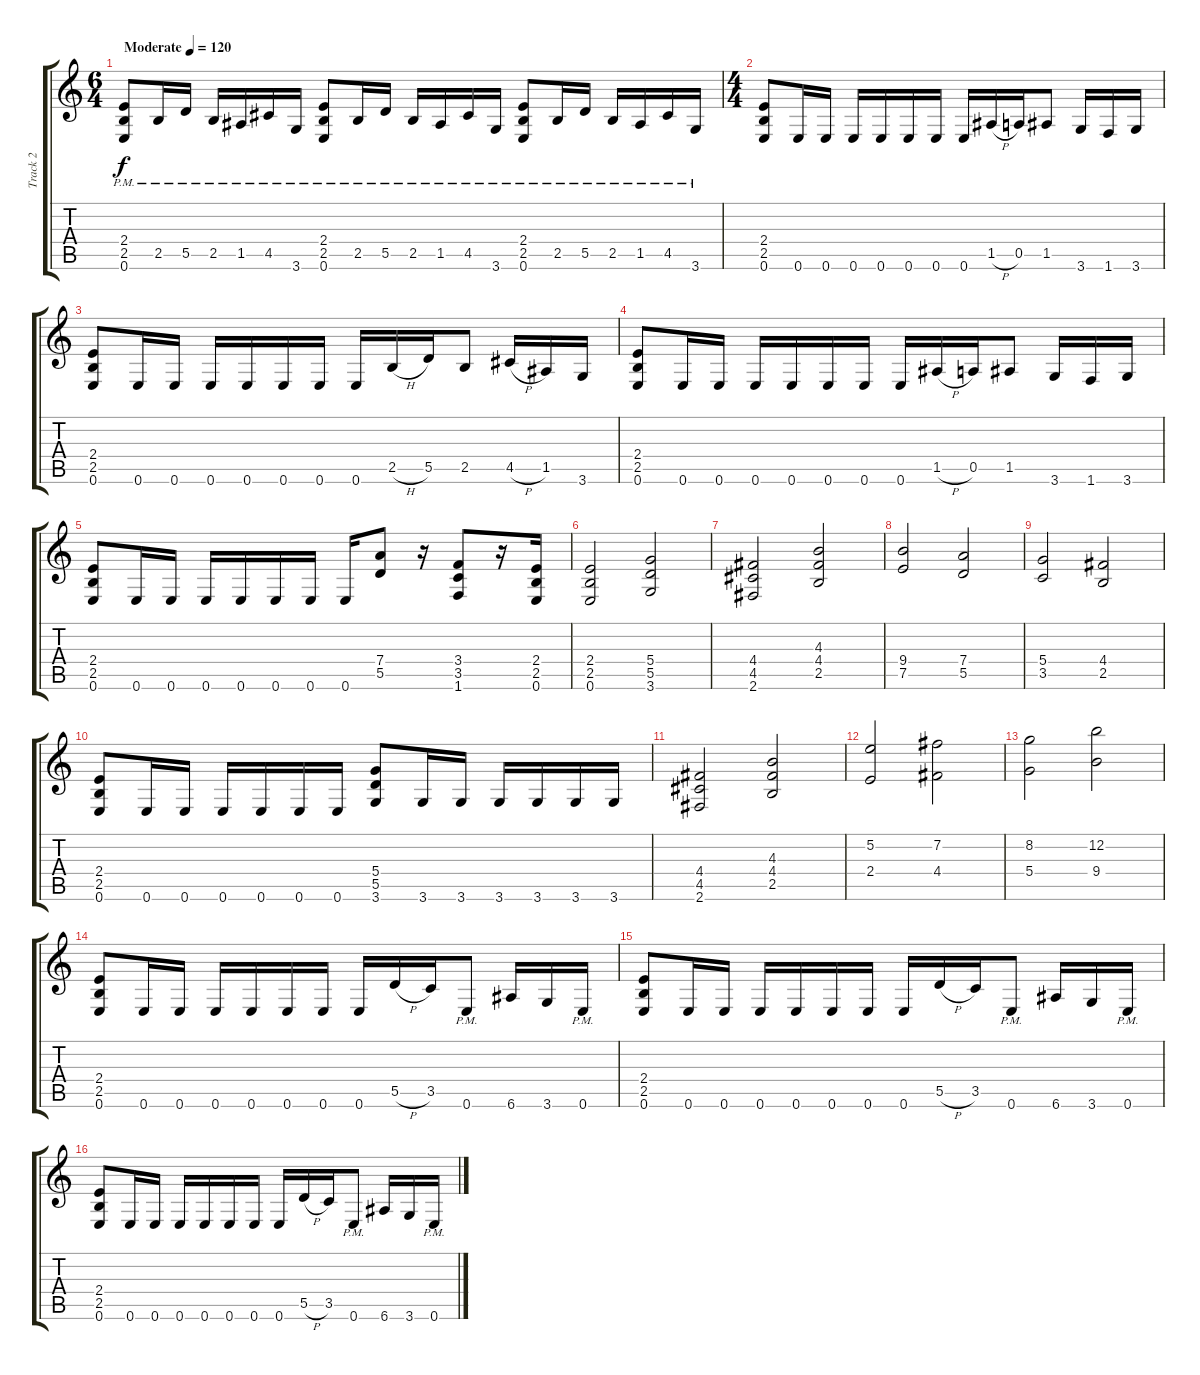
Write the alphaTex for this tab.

\track ("Track 2" "Track 2") {instrument distortionguitar}
\staff {score tabs}
\tuning (E4 B3 G3 D3 A2 E2) {hide}
\ts (6 4)
\tempo (120 "Moderate")
\clef g2
\ks c
(2.4{pm} 2.5{pm} 0.6{pm}).8{dy f instrument distortionguitar} 2.5{pm}.16 5.5{pm}.16 2.5{pm}.16 1.5{pm}.16 4.5{pm}.16 3.6{pm}.16 (2.4{pm} 2.5{pm} 0.6{pm}).8 2.5{pm}.16 5.5{pm}.16 2.5{pm}.16 1.5{pm}.16 4.5{pm}.16 3.6{pm}.16 (2.4{pm} 2.5{pm} 0.6{pm}).8 2.5{pm}.16 5.5{pm}.16 2.5{pm}.16 1.5{pm}.16 4.5{pm}.16 3.6{pm}.16 |
\ts (4 4)
(2.4 2.5 0.6).8 0.6.16 0.6.16 0.6.16 0.6.16 0.6.16 0.6.16 0.6.16 1.5{h}.16 0.5.16 1.5.8 3.6.16 1.6.16 3.6.16 |
(2.4 2.5 0.6).8 0.6.16 0.6.16 0.6.16 0.6.16 0.6.16 0.6.16 0.6.16 2.5{h}.16 5.5.16 2.5.8 4.5{h}.16 1.5.16 3.6.16 |
(2.4 2.5 0.6).8 0.6.16 0.6.16 0.6.16 0.6.16 0.6.16 0.6.16 0.6.16 1.5{h}.16 0.5.16 1.5.8 3.6.16 1.6.16 3.6.16 |
(2.4 2.5 0.6).8 0.6.16 0.6.16 0.6.16 0.6.16 0.6.16 0.6.16 0.6.16 (7.4 5.5).8 r.16 (3.4 3.5 1.6).8 r.16 (2.4 2.5 0.6).16 |
(2.4 2.5 0.6).2 (5.4 5.5 3.6).2 |
(4.4 4.5 2.6).2 (4.3 4.4 2.5).2 |
(9.4 7.5).2 (7.4 5.5).2 |
(5.4 3.5).2 (4.4 2.5).2 |
(2.4 2.5 0.6).8 0.6.16 0.6.16 0.6.16 0.6.16 0.6.16 0.6.16 (5.4 5.5 3.6).8 3.6.16 3.6.16 3.6.16 3.6.16 3.6.16 3.6.16 |
(4.4 4.5 2.6).2 (4.3 4.4 2.5).2 |
(5.2 2.4).2 (7.2 4.4).2 |
(8.2 5.4).2 (12.2 9.4).2 |
(2.4 2.5 0.6).8 0.6.16 0.6.16 0.6.16 0.6.16 0.6.16 0.6.16 0.6.16 5.5{h}.16 3.5.16 0.6{pm}.8 6.6.16 3.6.16 0.6{pm}.16 |
(2.4 2.5 0.6).8 0.6.16 0.6.16 0.6.16 0.6.16 0.6.16 0.6.16 0.6.16 5.5{h}.16 3.5.16 0.6{pm}.8 6.6.16 3.6.16 0.6{pm}.16 |
(2.4 2.5 0.6).8 0.6.16 0.6.16 0.6.16 0.6.16 0.6.16 0.6.16 0.6.16 5.5{h}.16 3.5.16 0.6{pm}.8 6.6.16 3.6.16 0.6{pm}.16
